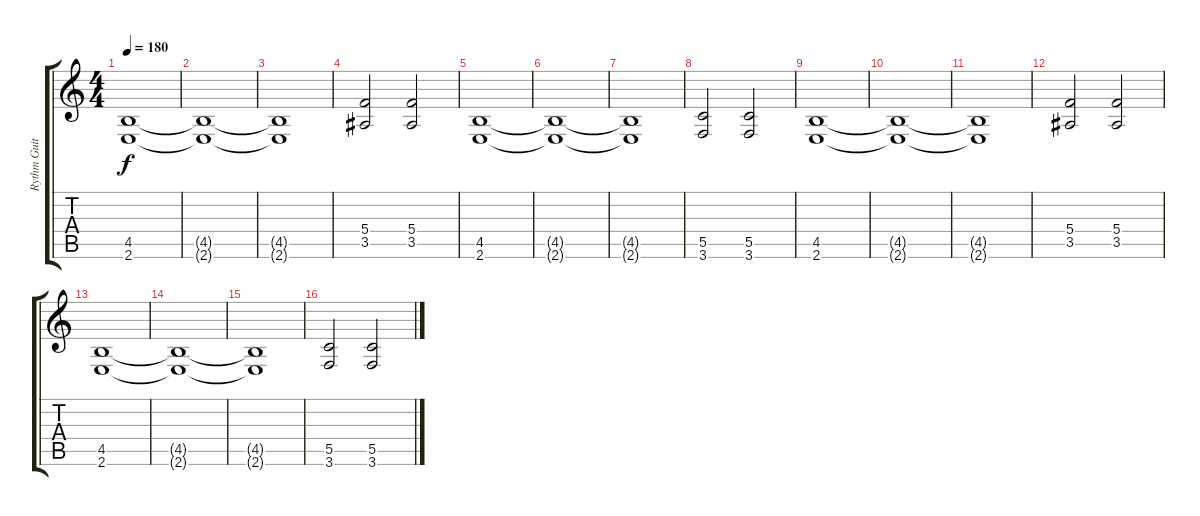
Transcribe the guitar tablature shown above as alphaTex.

\track ("Rythm Guitar" "Rythm Guit") {instrument distortionguitar}
\staff {score tabs}
\tuning (D4 A3 F3 C3 G2 D2) {hide}
\ts (4 4)
\tempo 180
\clef g2
\ks c
(4.5 2.6).1{dy f} |
(4.5{t} 2.6{t}).1 |
(4.5{t} 2.6{t}).1 |
(5.4 3.5).2 (5.4 3.5).2 |
(4.5 2.6).1 |
(4.5{t} 2.6{t}).1 |
(4.5{t} 2.6{t}).1 |
(5.5 3.6).2 (5.5 3.6).2 |
(4.5 2.6).1 |
(4.5{t} 2.6{t}).1 |
(4.5{t} 2.6{t}).1 |
(5.4 3.5).2 (5.4 3.5).2 |
(4.5 2.6).1 |
(4.5{t} 2.6{t}).1 |
(4.5{t} 2.6{t}).1 |
(5.5 3.6).2 (5.5 3.6).2
